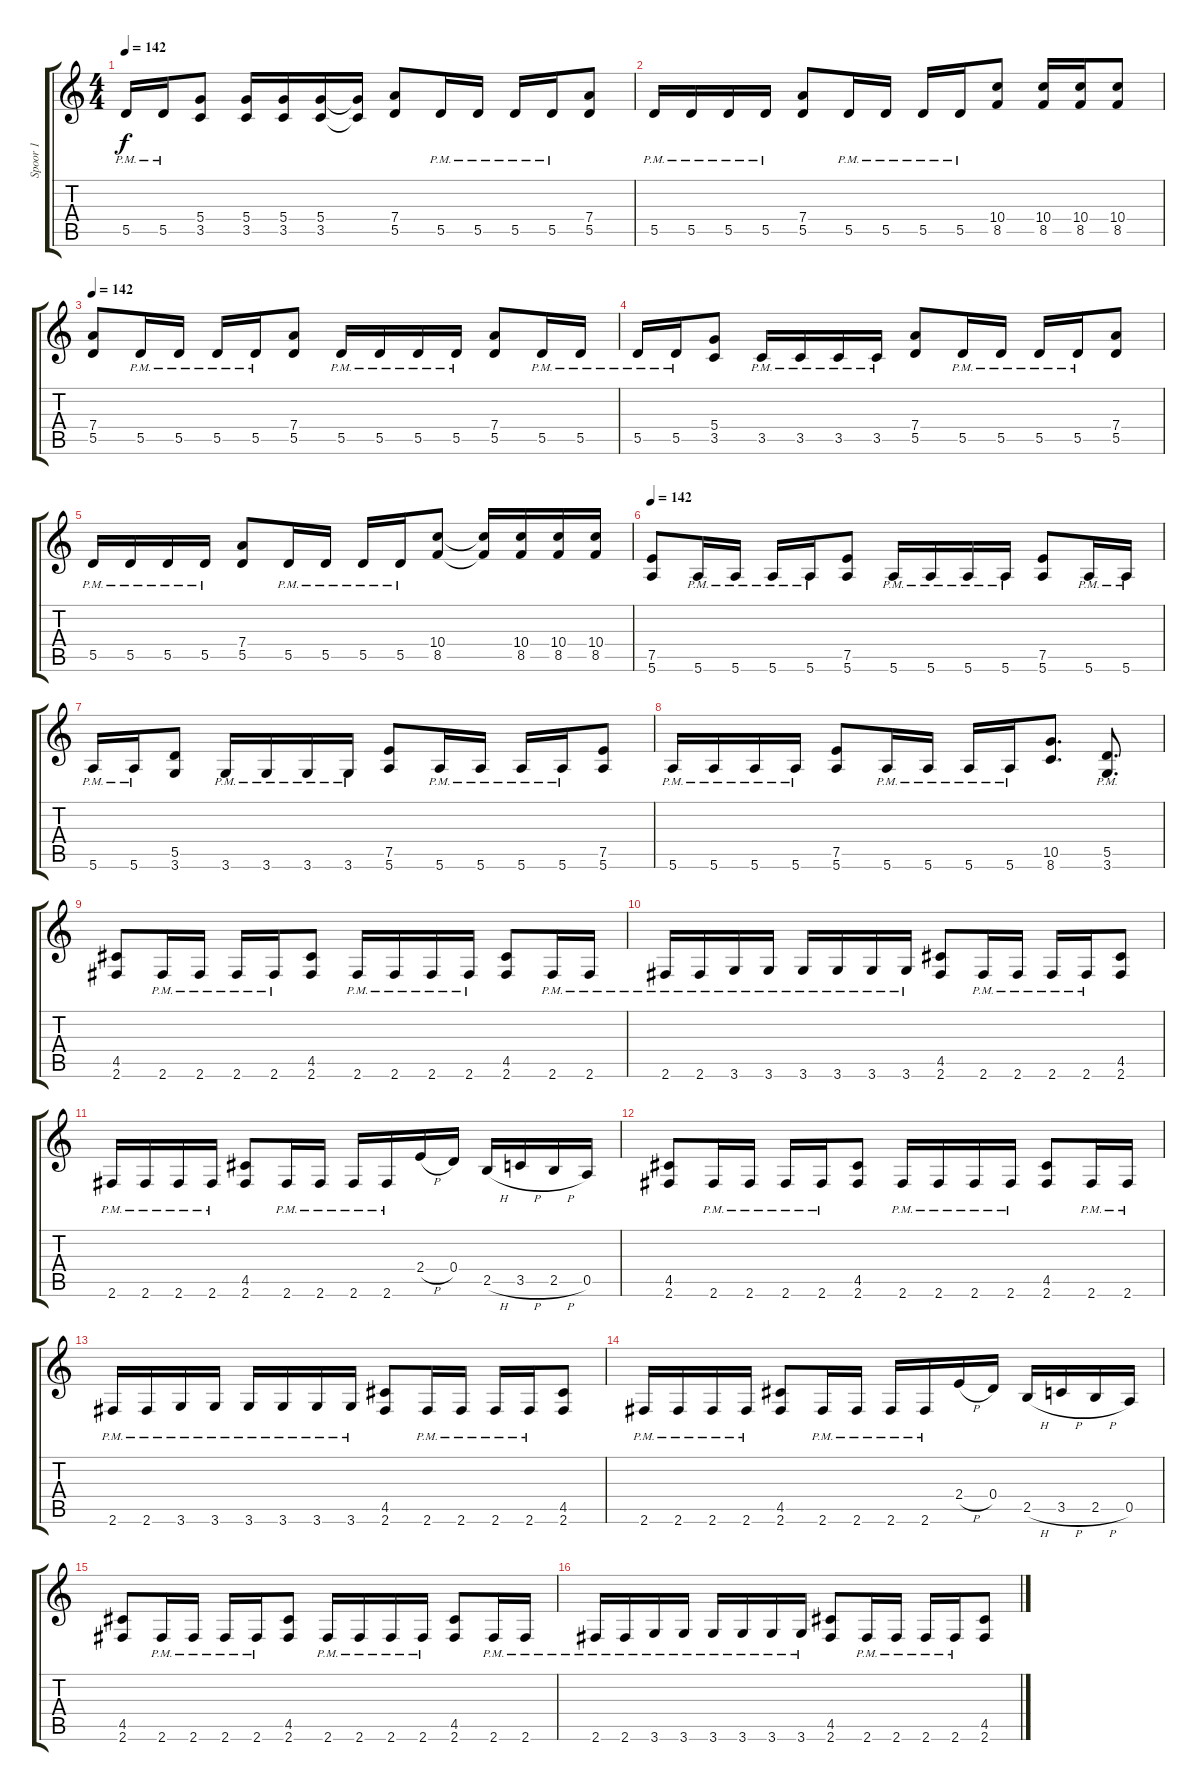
\track ("Spoor 1" "Spoor 1") {instrument distortionguitar}
\staff {score tabs}
\tuning (E4 B3 G3 D3 A2 E2) {hide}
\ts (4 4)
\tempo 142
\clef g2
\ks c
5.5{pm}.16{dy f} 5.5{pm}.16 (5.4 3.5).8 (5.4 3.5).16 (5.4 3.5).16 (5.4 3.5).16 (5.4{t} 3.5{t}).16 (7.4 5.5).8 5.5{pm}.16 5.5{pm}.16 5.5{pm}.16 5.5{pm}.16 (7.4 5.5).8 |
5.5{pm}.16 5.5{pm}.16 5.5{pm}.16 5.5{pm}.16 (7.4 5.5).8 5.5{pm}.16 5.5{pm}.16 5.5{pm}.16 5.5{pm}.16 (10.4 8.5).8 (10.4 8.5).16 (10.4 8.5).16 (10.4 8.5).8 |
\tempo 142
(7.4 5.5).8 5.5{pm}.16 5.5{pm}.16 5.5{pm}.16 5.5{pm}.16 (7.4 5.5).8 5.5{pm}.16 5.5{pm}.16 5.5{pm}.16 5.5{pm}.16 (7.4 5.5).8 5.5{pm}.16 5.5{pm}.16 |
5.5{pm}.16 5.5{pm}.16 (5.4 3.5).8 3.5{pm}.16 3.5{pm}.16 3.5{pm}.16 3.5{pm}.16 (7.4 5.5).8 5.5{pm}.16 5.5{pm}.16 5.5{pm}.16 5.5{pm}.16 (7.4 5.5).8 |
5.5{pm}.16 5.5{pm}.16 5.5{pm}.16 5.5{pm}.16 (7.4 5.5).8 5.5{pm}.16 5.5{pm}.16 5.5{pm}.16 5.5{pm}.16 (10.4 8.5).8 (10.4{t} 8.5{t}).16 (10.4 8.5).16 (10.4 8.5).16 (10.4 8.5).16 |
\tempo 142
(7.5 5.6).8 5.6{pm}.16 5.6{pm}.16 5.6{pm}.16 5.6{pm}.16 (7.5 5.6).8 5.6{pm}.16 5.6{pm}.16 5.6{pm}.16 5.6{pm}.16 (7.5 5.6).8 5.6{pm}.16 5.6{pm}.16 |
5.6{pm}.16 5.6{pm}.16 (5.5 3.6).8 3.6{pm}.16 3.6{pm}.16 3.6{pm}.16 3.6{pm}.16 (7.5 5.6).8 5.6{pm}.16 5.6{pm}.16 5.6{pm}.16 5.6{pm}.16 (7.5 5.6).8 |
5.6{pm}.16 5.6{pm}.16 5.6{pm}.16 5.6{pm}.16 (7.5 5.6).8 5.6{pm}.16 5.6{pm}.16 5.6{pm}.16 5.6{pm}.16 (10.5 8.6).8{d} (5.5 3.6{pm}).8{d} |
(4.5 2.6).8 2.6{pm}.16 2.6{pm}.16 2.6{pm}.16 2.6{pm}.16 (4.5 2.6).8 2.6{pm}.16 2.6{pm}.16 2.6{pm}.16 2.6{pm}.16 (4.5 2.6).8 2.6{pm}.16 2.6{pm}.16 |
2.6{pm}.16 2.6{pm}.16 3.6{pm}.16 3.6{pm}.16 3.6{pm}.16 3.6{pm}.16 3.6{pm}.16 3.6{pm}.16 (4.5 2.6).8 2.6{pm}.16 2.6{pm}.16 2.6{pm}.16 2.6{pm}.16 (4.5 2.6).8 |
2.6{pm}.16 2.6{pm}.16 2.6{pm}.16 2.6{pm}.16 (4.5 2.6).8 2.6{pm}.16 2.6{pm}.16 2.6{pm}.16 2.6{pm}.16 2.4{h}.16 0.4.16 2.5{h}.16 3.5{h}.16 2.5{h}.16 0.5.16 |
(4.5 2.6).8 2.6{pm}.16 2.6{pm}.16 2.6{pm}.16 2.6{pm}.16 (4.5 2.6).8 2.6{pm}.16 2.6{pm}.16 2.6{pm}.16 2.6{pm}.16 (4.5 2.6).8 2.6{pm}.16 2.6{pm}.16 |
2.6{pm}.16 2.6{pm}.16 3.6{pm}.16 3.6{pm}.16 3.6{pm}.16 3.6{pm}.16 3.6{pm}.16 3.6{pm}.16 (4.5 2.6).8 2.6{pm}.16 2.6{pm}.16 2.6{pm}.16 2.6{pm}.16 (4.5 2.6).8 |
2.6{pm}.16 2.6{pm}.16 2.6{pm}.16 2.6{pm}.16 (4.5 2.6).8 2.6{pm}.16 2.6{pm}.16 2.6{pm}.16 2.6{pm}.16 2.4{h}.16 0.4.16 2.5{h}.16 3.5{h}.16 2.5{h}.16 0.5.16 |
(4.5 2.6).8 2.6{pm}.16 2.6{pm}.16 2.6{pm}.16 2.6{pm}.16 (4.5 2.6).8 2.6{pm}.16 2.6{pm}.16 2.6{pm}.16 2.6{pm}.16 (4.5 2.6).8 2.6{pm}.16 2.6{pm}.16 |
2.6{pm}.16 2.6{pm}.16 3.6{pm}.16 3.6{pm}.16 3.6{pm}.16 3.6{pm}.16 3.6{pm}.16 3.6{pm}.16 (4.5 2.6).8 2.6{pm}.16 2.6{pm}.16 2.6{pm}.16 2.6{pm}.16 (4.5 2.6).8
